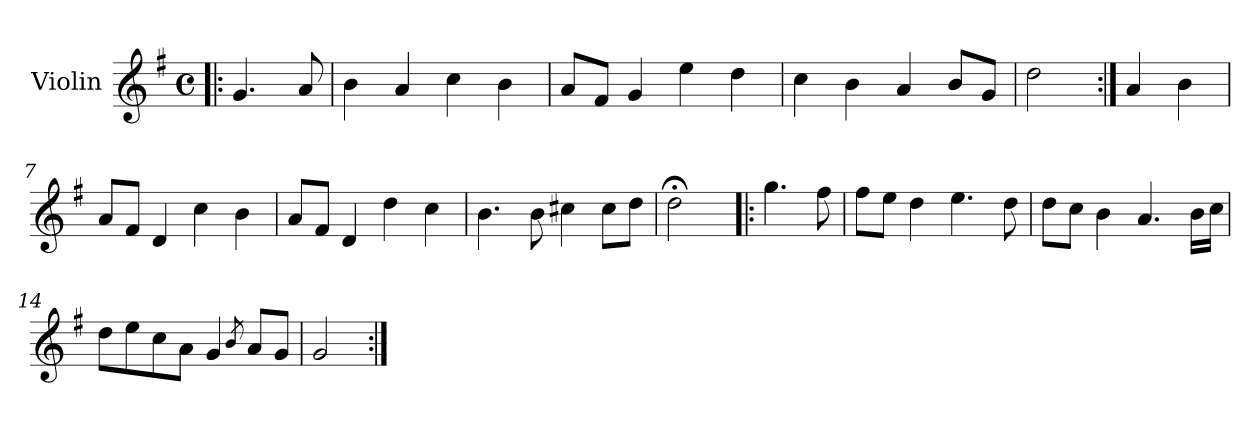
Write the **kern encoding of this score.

**kern
*part1
*staff1
*I"Violin
*I'Vln.
*clefG2
*k[f#]
*G:
*M4/4
*met(c)
=1!|:
4.g/
8a/
=2
4b\
4a/
4cc\
4b\
=3
8a/L
8f#/J
4g/
4ee\
4dd\
=4
4cc\
4b\
4a/
8b/L
8g/J
=5
2dd\
!!LO:LB:g=z
=6:|!
4a/
4b\
=7
8a/L
8f#/J
4d/
4cc\
4b\
=8
8a/L
8f#/J
4d/
4dd\
4cc\
=9
4.b\
8b\
4cc#X\
8cc#\L
8dd\J
=10
2dd;<\
!!LO:LB:g=z
=11!|:
4.gg\
8ff#\
=12
8ff#\L
8ee\J
4dd\
4.ee\
8dd\
=13
8dd\L
8cc\J
4b\
4.a/
16b\LL
16cc\JJ
=14
8dd\L
8ee\
8cc\
8a\J
4g/
8qb/
8a/L
8g/J
=15
2g/
=:|!
*-
